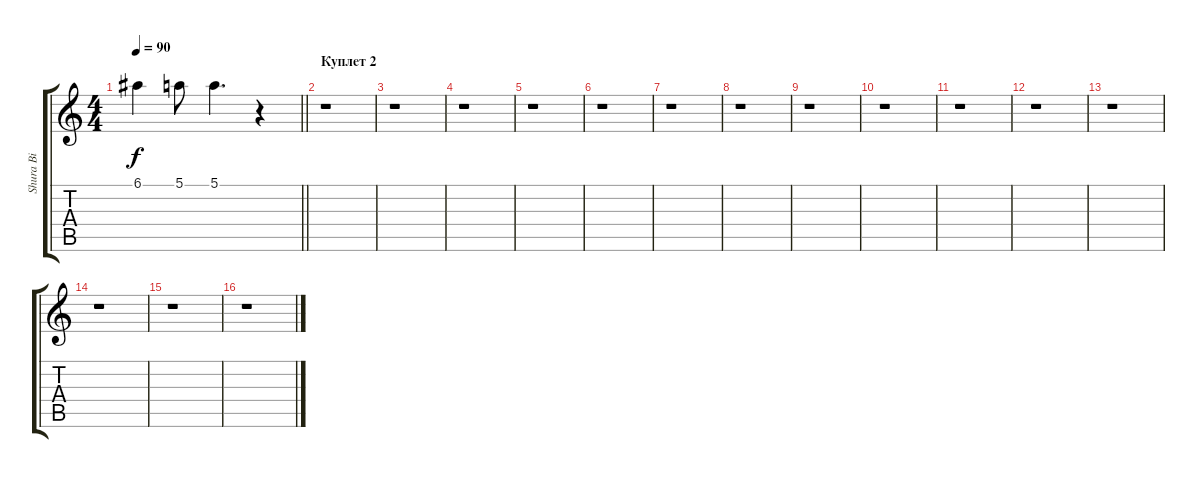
\track ("Shura Bi" "Shura Bi") {instrument overdrivenguitar}
\staff {score tabs}
\tuning (E4 B3 G3 D3 A2 E2) {hide}
\ts (4 4)
\tempo 90
\clef g2
\barLineRight lightlight
\ks c
6.1.4{dy f} 5.1.8 5.1.4{d} r.4 |
\section ("" "Куплет 2")
r.1 |
r.1 |
r.1 |
r.1 |
r.1 |
r.1 |
r.1 |
r.1 |
r.1 |
r.1 |
r.1 |
r.1 |
r.1 |
r.1 |
r.1
